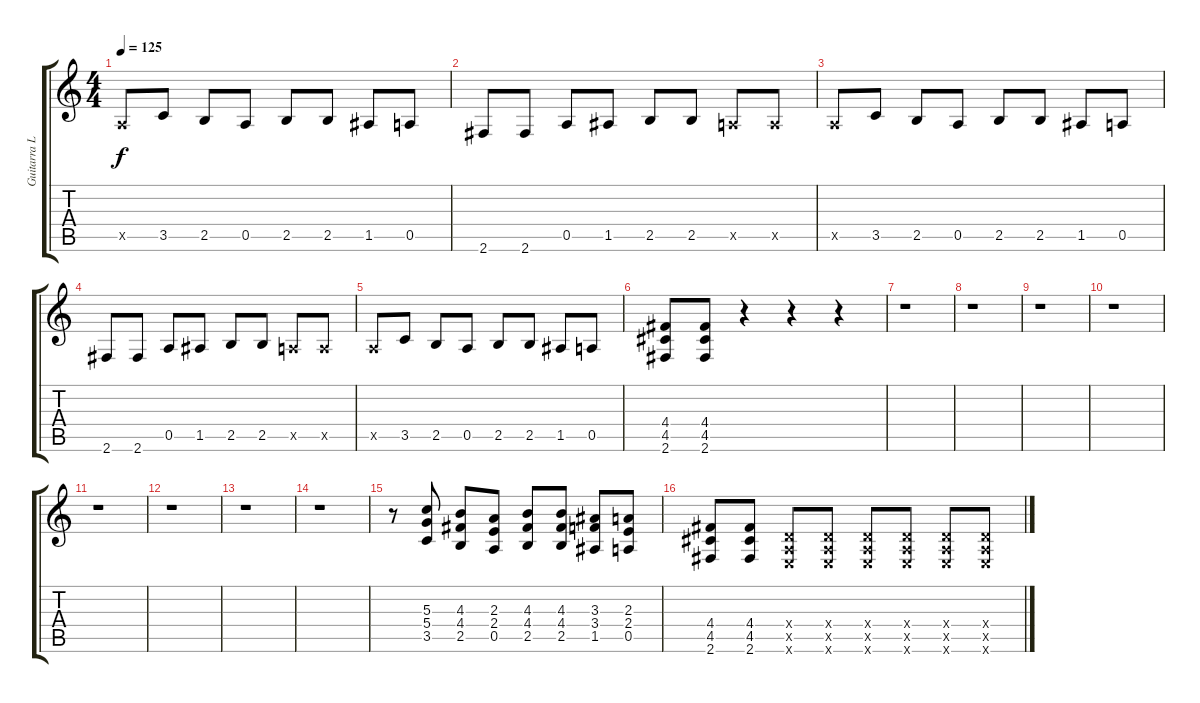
\track ("Guitarra Lindsay" "Guitarra L") {instrument distortionguitar}
\staff {score tabs}
\tuning (E4 B3 G3 D3 A2 E2) {hide}
\ts (4 4)
\tempo 125
\clef g2
\ks c
0.5{x}.8{dy f} 3.5.8 2.5.8 0.5.8 2.5.8 2.5.8 1.5.8 0.5.8 |
2.6.8 2.6.8 0.5.8 1.5.8 2.5.8 2.5.8 0.5{x}.8 0.5{x}.8 |
0.5{x}.8 3.5.8 2.5.8 0.5.8 2.5.8 2.5.8 1.5.8 0.5.8 |
2.6.8 2.6.8 0.5.8 1.5.8 2.5.8 2.5.8 0.5{x}.8 0.5{x}.8 |
0.5{x}.8 3.5.8 2.5.8 0.5.8 2.5.8 2.5.8 1.5.8 0.5.8 |
(4.4 4.5 2.6).8 (4.4 4.5 2.6).8 r.4 r.4 r.4 |
r.1 |
r.1 |
r.1 |
r.1 |
r.1 |
r.1 |
r.1 |
r.1 |
r.8 (5.3 5.4 3.5).8 (4.3 4.4 2.5).8 (2.3 2.4 0.5).8 (4.3 4.4 2.5).8 (4.3 4.4 2.5).8 (3.3 3.4 1.5).8 (2.3 2.4 0.5).8 |
(4.4 4.5 2.6).8 (4.4 4.5 2.6).8 (0.4{x} 0.5{x} 0.6{x}).8 (0.4{x} 0.5{x} 0.6{x}).8 (0.4{x} 0.5{x} 0.6{x}).8 (0.4{x} 0.5{x} 0.6{x}).8 (0.4{x} 0.5{x} 0.6{x}).8 (0.4{x} 0.5{x} 0.6{x}).8
